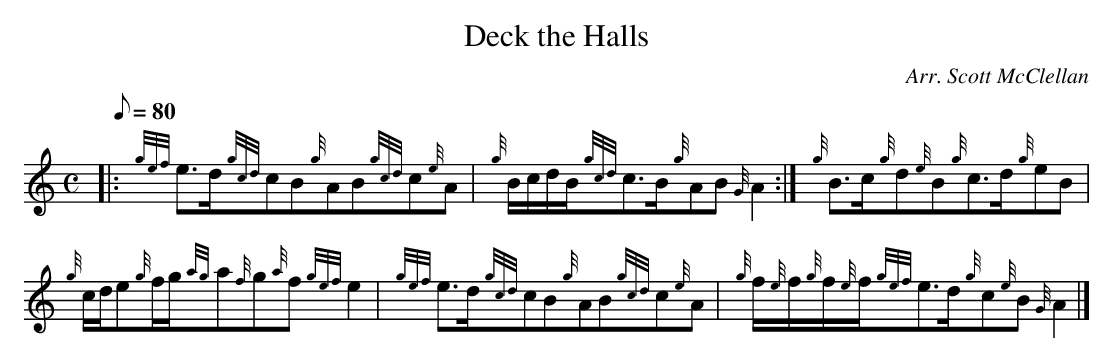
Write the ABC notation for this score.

X:1
T:Deck the Halls
M:C
L:1/8
Q:80
C:Arr. Scott McClellan
K:HP
|: {gef}e3/2d/2{gcd}cB{g}AB{gcd}c{e}A | \
{g}B/2c/2d/2B/2{gcd}c3/2B/2{g}AB{G}A2 :| \
{g}B3/2c/2{g}d{e}B{g}c3/2d/2{g}eB |
{g}c/2d/2e{g}f/2g/2{ag}a{f}g{a}f{gef}e2 | \
{gef}e3/2d/2{gcd}cB{g}AB{gcd}c{e}A | \
{g}f/2{e}f/2{g}f/2{e}f/2{gef}e3/2d/2{g}c{e}B{G}A2|]
